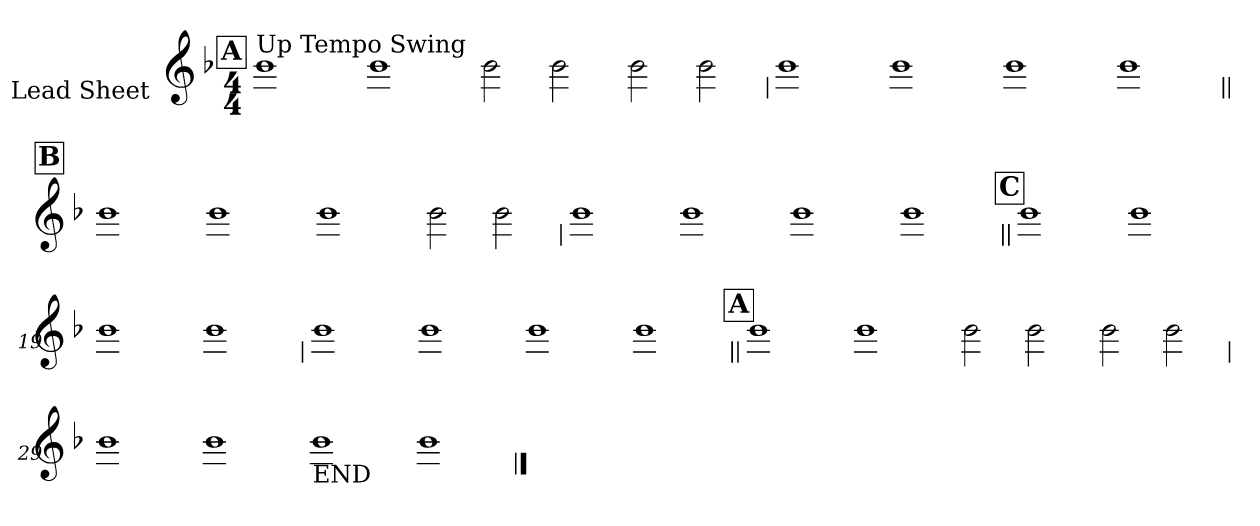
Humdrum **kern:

**kern
*part1
*staff1
*I"Lead Sheet
*stria0
*clefG2
*k[b-]
*F:
*M4/4
!!LO:REH:place=s1:a:t=A
=1||
!LO:TX:a:t=Up Tempo Swing
1b-
=2-
1b-
=3-
2b-
2b-
=4-
2b-
2b-
!!LO:LB:g=z
=5
1b-
=6-
1b-
=7-
1b-
=8-
1b-
!!LO:LB:g=z
!!LO:REH:place=s1:a:t=B
=9||
1b-
=10-
1b-
=11-
1b-
=12-
2b-
2b-
!!LO:LB:g=z
=13
1b-
=14-
1b-
=15-
1b-
=16-
1b-
!!LO:LB:g=z
!!LO:REH:place=s1:a:t=C
=17||
1b-
=18-
1b-
=19-
1b-
=20-
1b-
!!LO:LB:g=z
=21
1b-
=22-
1b-
=23-
1b-
=24-
1b-
!!LO:LB:g=z
!!LO:REH:place=s1:a:t=A
=25||
1b-
=26-
1b-
=27-
2b-
2b-
=28-
2b-
2b-
!!LO:LB:g=z
=29
1b-
=30-
1b-
=31-
!LO:TX:b:t=END
1b-
=32-
1b-
==
*-
